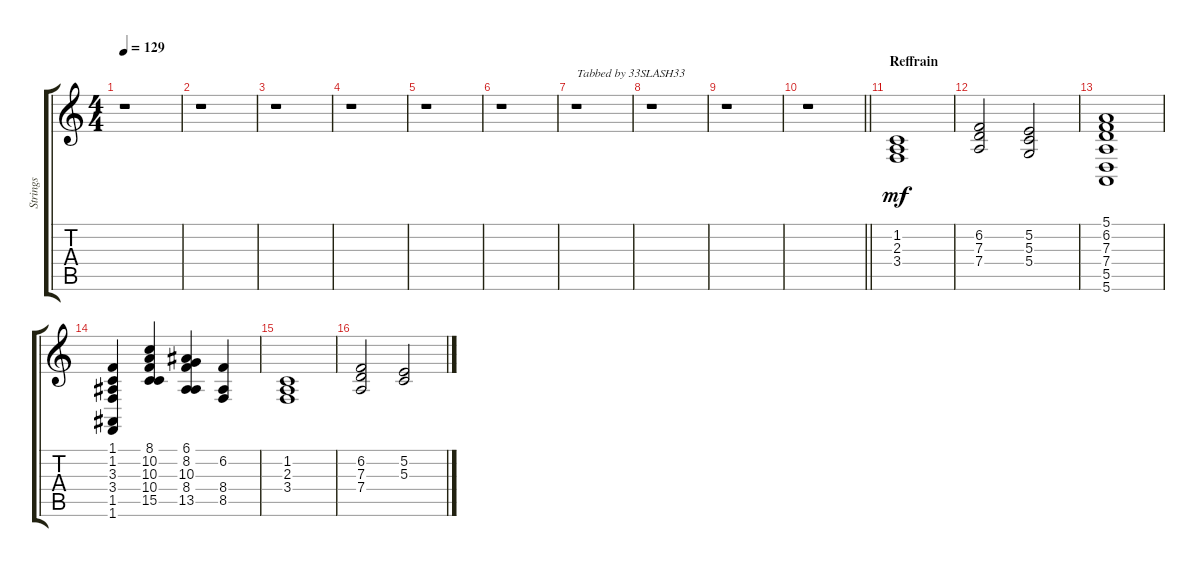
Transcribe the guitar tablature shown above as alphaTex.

\track ("Strings" "Strings") {instrument stringensemble1}
\staff {score tabs}
\tuning (E4 B3 G3 D3 A2 E2) {hide}
\ts (4 4)
\tempo 129
\clef g2
\ks c
r.1{dy mf} |
r.1 |
r.1 |
r.1 |
r.1 |
r.1 |
r.1{txt "Tabbed by 33SLASH33"} |
r.1 |
r.1 |
\barLineRight lightlight
r.1 |
\section ("" "Reffrain")
(1.2 2.3 3.4).1 |
(6.2 7.3 7.4).2 (5.2 5.3 5.4).2 |
(5.1 6.2 7.3 7.4 5.5 5.6).1 |
(1.1 1.2 3.3 3.4 1.5 1.6).4 (8.1 10.2 10.3 10.4 15.5).4 (6.1 8.2 10.3 8.4 13.5).4 (6.2 8.4 8.5).4 |
(1.2 2.3 3.4).1 |
(6.2 7.3 7.4).2 (5.2 5.3).2
